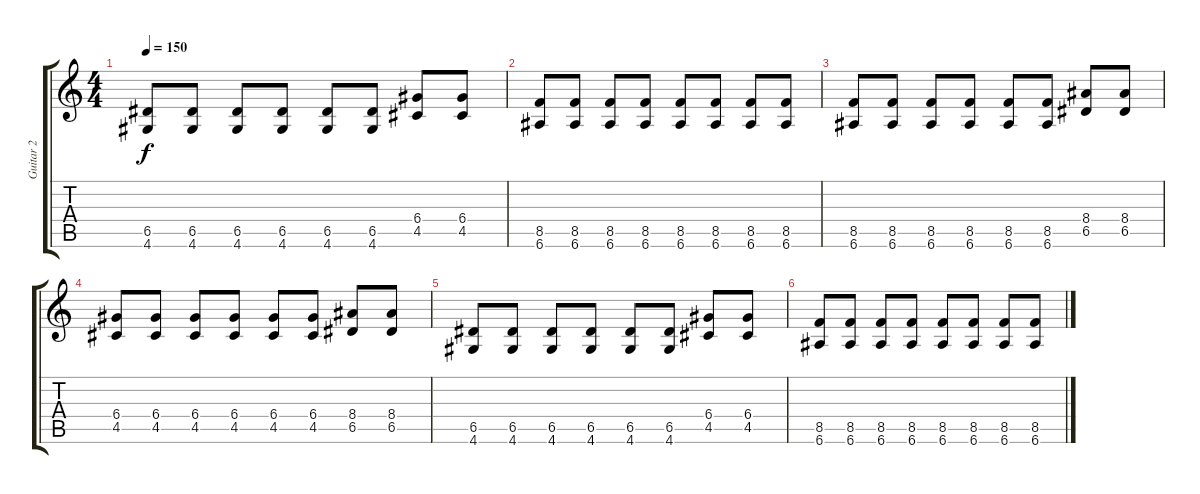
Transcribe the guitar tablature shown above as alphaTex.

\track ("Guitar 2" "Guitar 2") {instrument electricguitarmuted}
\staff {score tabs}
\tuning (E4 B3 G3 D3 A2 E2) {hide}
\ts (4 4)
\tempo 150
\clef g2
\ks c
(6.5 4.6).8{dy f} (6.5 4.6).8 (6.5 4.6).8 (6.5 4.6).8 (6.5 4.6).8 (6.5 4.6).8 (6.4 4.5).8 (6.4 4.5).8 |
(8.5 6.6).8 (8.5 6.6).8 (8.5 6.6).8 (8.5 6.6).8 (8.5 6.6).8 (8.5 6.6).8 (8.5 6.6).8 (8.5 6.6).8 |
(8.5 6.6).8 (8.5 6.6).8 (8.5 6.6).8 (8.5 6.6).8 (8.5 6.6).8 (8.5 6.6).8 (8.4 6.5).8 (8.4 6.5).8 |
(6.4 4.5).8 (6.4 4.5).8 (6.4 4.5).8 (6.4 4.5).8 (6.4 4.5).8 (6.4 4.5).8 (8.4 6.5).8 (8.4 6.5).8 |
(6.5 4.6).8 (6.5 4.6).8 (6.5 4.6).8 (6.5 4.6).8 (6.5 4.6).8 (6.5 4.6).8 (6.4 4.5).8 (6.4 4.5).8 |
(8.5 6.6).8 (8.5 6.6).8 (8.5 6.6).8 (8.5 6.6).8 (8.5 6.6).8 (8.5 6.6).8 (8.5 6.6).8 (8.5 6.6).8
